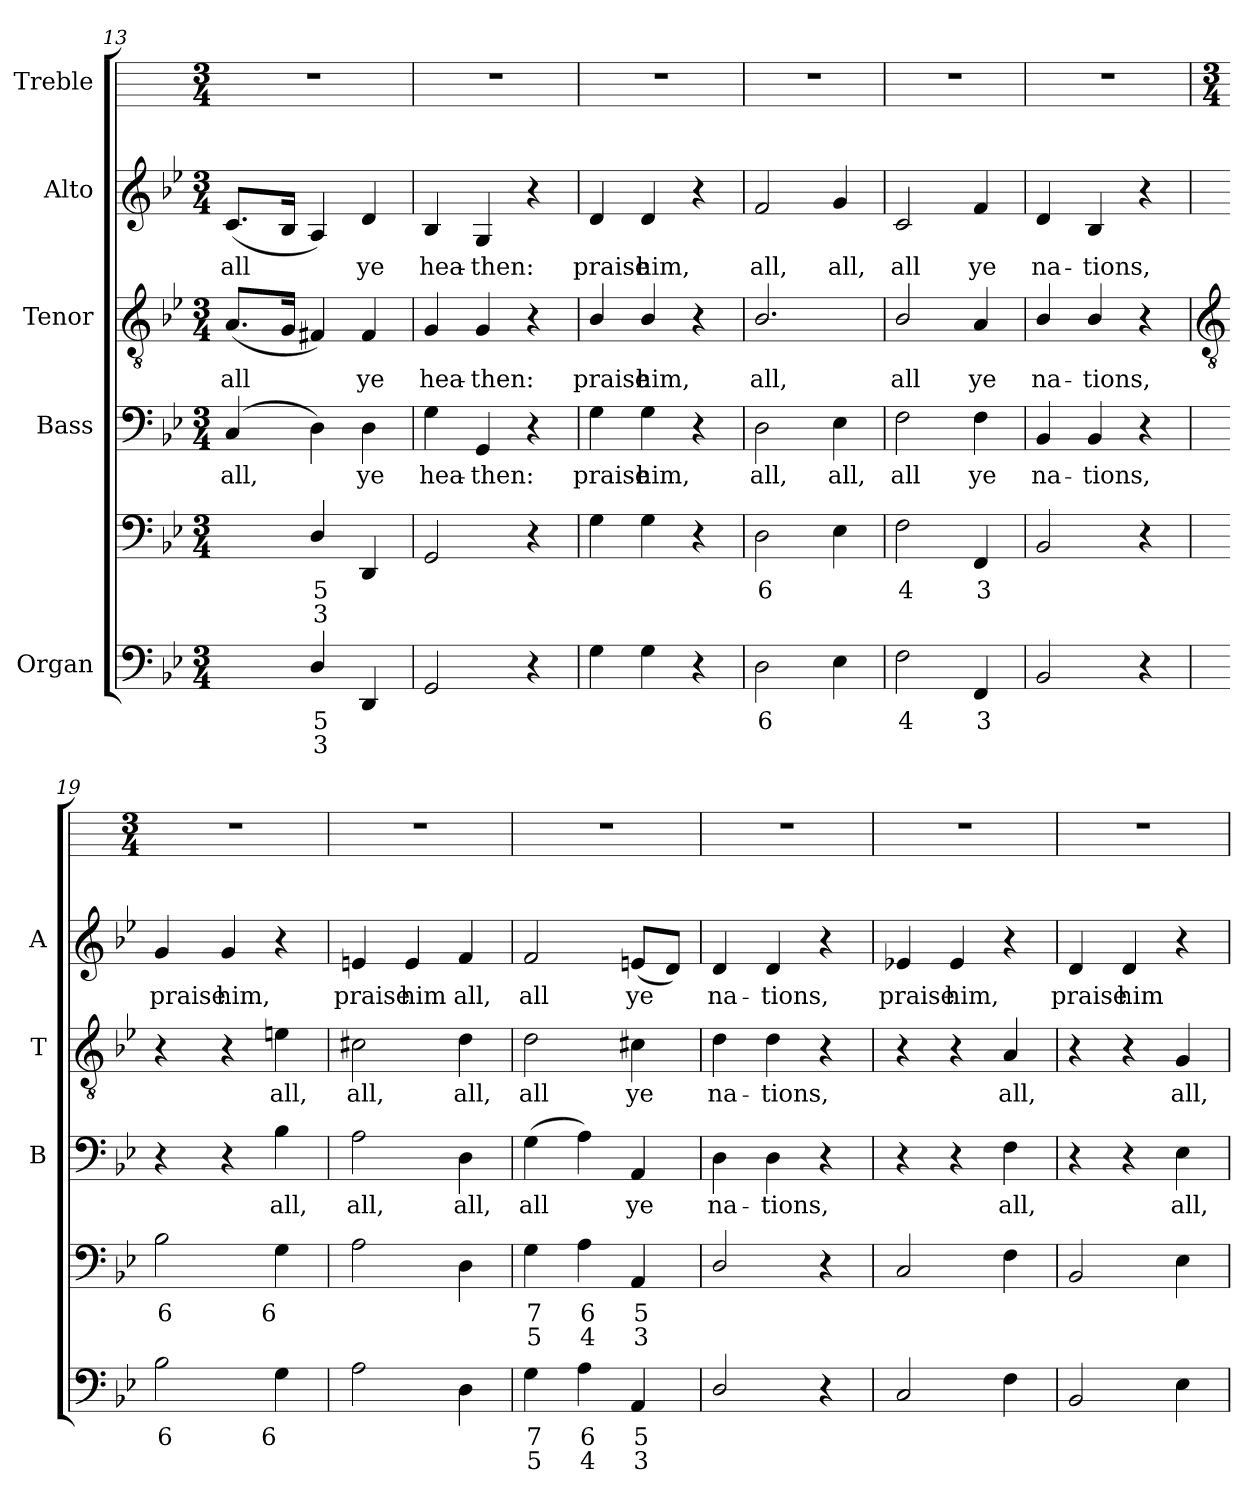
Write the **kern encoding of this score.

**kern	**text	**text	**kern	**text	**text	**kern	**text	**kern	**text	**kern	**text	**kern
*part5	*part5	*part5	*part5	*part5	*part5	*part4	*part4	*part3	*part3	*part2	*part2	*part1
*staff6	*staff6	*staff6	*staff5	*staff5	*staff5	*staff4	*staff4	*staff3	*staff3	*staff2	*staff2	*staff1
*I"Organ	*	*	*	*	*	*I"Bass	*	*I"Tenor	*	*I"Alto	*	*I"Treble
*	*	*	*	*	*	*I'B	*	*I'T	*	*I'A	*	*
*clefF4	*	*	*clefF4	*	*	*clefF4	*	*clefGv2	*	*clefG2	*	*
*k[b-e-]	*	*	*k[b-e-]	*	*	*k[b-e-]	*	*k[b-e-]	*	*k[b-e-]	*	*
*B-:	*	*	*B-:	*	*	*B-:	*	*B-:	*	*B-:	*	*
*M3/4	*	*	*M3/4	*	*	*M3/4	*	*M3/4	*	*M3/4	*	*M3/4
=13	=13	=13	=13	=13	=13	=13	=13	=13	=13	=13	=13	=13
!	!LO:LY:b	!LO:LY:b	!	!LO:LY:b	!LO:LY:b	!	!LO:LY:b	!	!LO:LY:b	!	!LO:LY:b	!
[8C/Lyy	8	6	[8C/Lyy	8	6	(<4C	all,	(<8.AL	all	(<8.cL	all	2.r
!	!LO:LY:b	!LO:LY:b	!	!LO:LY:b	!LO:LY:b	!	!	!	!	!	!	!
8C/Jyy]	7	5	8C/Jyy]	7	5	.	.	.	.	.	.	.
.	.	.	.	.	.	.	.	16GJ	.	16B-J	.	.
!	!LO:LY:b	!LO:LY:b	!	!LO:LY:b	!LO:LY:b	!	!	!	!	!	!	!
4D/	5	3	4D/	5	3	4D)	.	4F#X)	.	4A)	.	.
!	!	!	!	!	!	!	!LO:LY:b	!	!LO:LY:b	!	!LO:LY:b	!
4DD	.	.	4DD	.	.	4D	ye	4F#	ye	4d	ye	.
=14	=14	=14	=14	=14	=14	=14	=14	=14	=14	=14	=14	=14
!	!	!	!	!	!	!	!LO:LY:b	!	!LO:LY:b	!	!LO:LY:b	!
2GG	.	.	2GG	.	.	4G	hea-	4G	hea-	4B-	hea-	2.r
!	!	!	!	!	!	!	!LO:LY:b	!	!LO:LY:b	!	!LO:LY:b	!
.	.	.	.	.	.	4GG	-then:	4G	-then:	4G	-then:	.
4r	.	.	4r	.	.	4r	.	4r	.	4r	.	.
=15	=15	=15	=15	=15	=15	=15	=15	=15	=15	=15	=15	=15
!	!	!	!	!	!	!	!LO:LY:b	!	!LO:LY:b	!	!LO:LY:b	!
4G	.	.	4G	.	.	4G	praise	4B-/	praise	4d	praise	2.r
!	!	!	!	!	!	!	!LO:LY:b	!	!LO:LY:b	!	!LO:LY:b	!
4G	.	.	4G	.	.	4G	him,	4B-/	him,	4d	him,	.
4r	.	.	4r	.	.	4r	.	4r	.	4r	.	.
=16	=16	=16	=16	=16	=16	=16	=16	=16	=16	=16	=16	=16
!	!LO:LY:b	!	!	!LO:LY:b	!	!	!LO:LY:b	!	!LO:LY:b	!	!LO:LY:b	!
2D	6	.	2D	6	.	2D	all,	2.B-/	all,	2f	all,	2.r
!	!	!	!	!	!	!	!LO:LY:b	!	!	!	!LO:LY:b	!
4E-	.	.	4E-	.	.	4E-	all,	.	.	4g	all,	.
=17	=17	=17	=17	=17	=17	=17	=17	=17	=17	=17	=17	=17
!	!LO:LY:b	!	!	!LO:LY:b	!	!	!LO:LY:b	!	!LO:LY:b	!	!LO:LY:b	!
2F	4	.	2F	4	.	2F	all	2B-/	all	2c	all	2.r
!	!LO:LY:b	!	!	!LO:LY:b	!	!	!LO:LY:b	!	!LO:LY:b	!	!LO:LY:b	!
4FF	3	.	4FF	3	.	4F	ye	4A	ye	4f	ye	.
=18	=18	=18	=18	=18	=18	=18	=18	=18	=18	=18	=18	=18
!	!	!	!	!	!	!	!LO:LY:b	!	!LO:LY:b	!	!LO:LY:b	!
2BB-	.	.	2BB-	.	.	4BB-	na-	4B-/	na-	4d	na-	2.r
!	!	!	!	!	!	!	!LO:LY:b	!	!LO:LY:b	!	!LO:LY:b	!
.	.	.	.	.	.	4BB-	-tions,	4B-/	-tions,	4B-	-tions,	.
4r	.	.	4r	.	.	4r	.	4r	.	4r	.	.
!!LO:LB:g=z
=19	=19	=19	=19	=19	=19	=19	=19	=19	=19	=19	=19	=19
*	*	*	*	*	*	*	*	*clefGv2	*	*	*	*
*	*	*	*	*	*	*	*	*	*	*	*	*M3/4
!	!LO:LY:b	!	!	!LO:LY:b	!	!	!	!	!	!	!LO:LY:b	!
2B-	6	.	2B-	6	.	4r	.	4r	.	4g	praise	2.r
!	!	!	!	!	!	!	!	!	!	!	!LO:LY:b	!
.	.	.	.	.	.	4r	.	4r	.	4g	him,	.
!	!LO:LY:b	!	!	!LO:LY:b	!	!	!LO:LY:b	!	!LO:LY:b	!	!	!
4G	6	.	4G	6	.	4B-	all,	4en	all,	4r	.	.
=20	=20	=20	=20	=20	=20	=20	=20	=20	=20	=20	=20	=20
!	!	!	!	!	!	!	!LO:LY:b	!	!LO:LY:b	!	!LO:LY:b	!
2A	.	.	2A	.	.	2A	all,	2c#X	all,	4en	praise	2.r
!	!	!	!	!	!	!	!	!	!	!	!LO:LY:b	!
.	.	.	.	.	.	.	.	.	.	4e	him	.
!	!	!	!	!	!	!	!LO:LY:b	!	!LO:LY:b	!	!LO:LY:b	!
4D	.	.	4D	.	.	4D	all,	4d	all,	4f	all,	.
=21	=21	=21	=21	=21	=21	=21	=21	=21	=21	=21	=21	=21
!	!LO:LY:b	!LO:LY:b	!	!LO:LY:b	!LO:LY:b	!	!LO:LY:b	!	!LO:LY:b	!	!LO:LY:b	!
4G	7	5	4G	7	5	(>4G	all	2d	all	2f	all	2.r
!	!LO:LY:b	!LO:LY:b	!	!LO:LY:b	!LO:LY:b	!	!	!	!	!	!	!
4A	6	4	4A	6	4	4A)	.	.	.	.	.	.
!	!LO:LY:b	!LO:LY:b	!	!LO:LY:b	!LO:LY:b	!	!LO:LY:b	!	!LO:LY:b	!	!LO:LY:b	!
4AA	5	3	4AA	5	3	4AA	ye	4c#X	ye	(<8enL	ye	.
.	.	.	.	.	.	.	.	.	.	8dJ)	.	.
=22	=22	=22	=22	=22	=22	=22	=22	=22	=22	=22	=22	=22
!	!	!	!	!	!	!	!LO:LY:b	!	!LO:LY:b	!	!LO:LY:b	!
2D/	.	.	2D/	.	.	4D	na-	4d	na-	4d	na-	2.r
!	!	!	!	!	!	!	!LO:LY:b	!	!LO:LY:b	!	!LO:LY:b	!
.	.	.	.	.	.	4D	-tions,	4d	-tions,	4d	-tions,	.
4r	.	.	4r	.	.	4r	.	4r	.	4r	.	.
=23	=23	=23	=23	=23	=23	=23	=23	=23	=23	=23	=23	=23
!	!	!	!	!	!	!	!	!	!	!	!LO:LY:b	!
2C	.	.	2C	.	.	4r	.	4r	.	4e-X	praise	2.r
!	!	!	!	!	!	!	!	!	!	!	!LO:LY:b	!
.	.	.	.	.	.	4r	.	4r	.	4e-	him,	.
!	!	!	!	!	!	!	!LO:LY:b	!	!LO:LY:b	!	!	!
4F	.	.	4F	.	.	4F	all,	4A	all,	4r	.	.
=24	=24	=24	=24	=24	=24	=24	=24	=24	=24	=24	=24	=24
!	!	!	!	!	!	!	!	!	!	!	!LO:LY:b	!
2BB-	.	.	2BB-	.	.	4r	.	4r	.	4d	praise	2.r
!	!	!	!	!	!	!	!	!	!	!	!LO:LY:b	!
.	.	.	.	.	.	4r	.	4r	.	4d	him	.
!	!	!	!	!	!	!	!LO:LY:b	!	!LO:LY:b	!	!	!
4E-	.	.	4E-	.	.	4E-	all,	4G	all,	4r	.	.
=	=	=	=	=	=	=	=	=	=	=	=	=
*-	*-	*-	*-	*-	*-	*-	*-	*-	*-	*-	*-	*-
